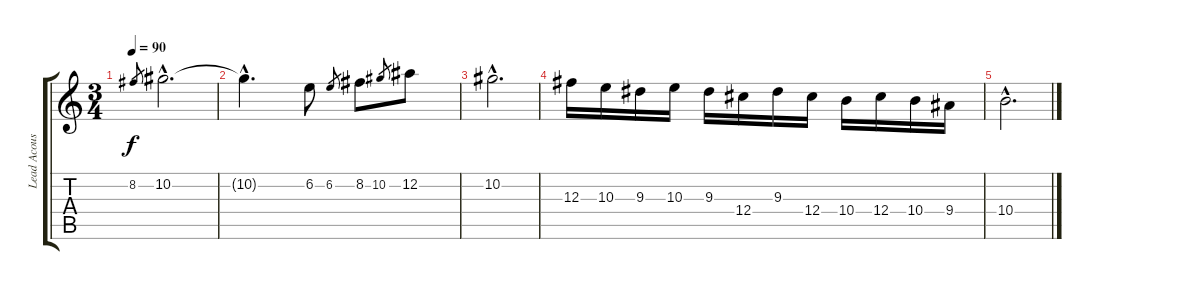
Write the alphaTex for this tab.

\track ("Lead Acoustic Guitar" "Lead Acous") {instrument acousticguitarsteel}
\staff {score tabs}
\tuning (Eb4 Bb3 Gb3 Db3 Ab2 Eb2) {hide}
\ts (3 4)
\tempo 90
\clef g2
\ks c
8.2.8{gr dy f} 10.2{hac}.2{d} |
10.2{hac t}.4{d} 6.2.8 6.2.8{gr} 8.2.8 10.2.8{gr} 12.2.8 |
10.2{hac}.2{d} |
12.3.16 10.3.16 9.3.16 10.3.16 9.3.16 12.4.16 9.3.16 12.4.16 10.4.16 12.4.16 10.4.16 9.4.16 |
10.4{hac}.2{d}
